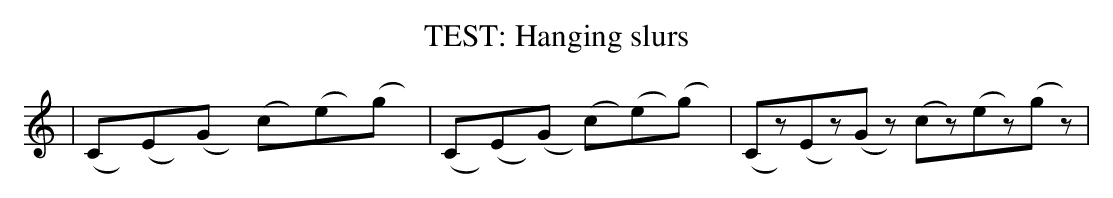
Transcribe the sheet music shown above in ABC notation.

X:1
T:TEST: Hanging slurs
M:none
K:C
| (Cx)(Ex)(Gx) (cx)(ex)(gx) \
| (Cy)(Ey)(Gy) (cy)(ey)(gy) \
| (Cz)(Ez)(Gz) (cz)(ez)(gz) |
